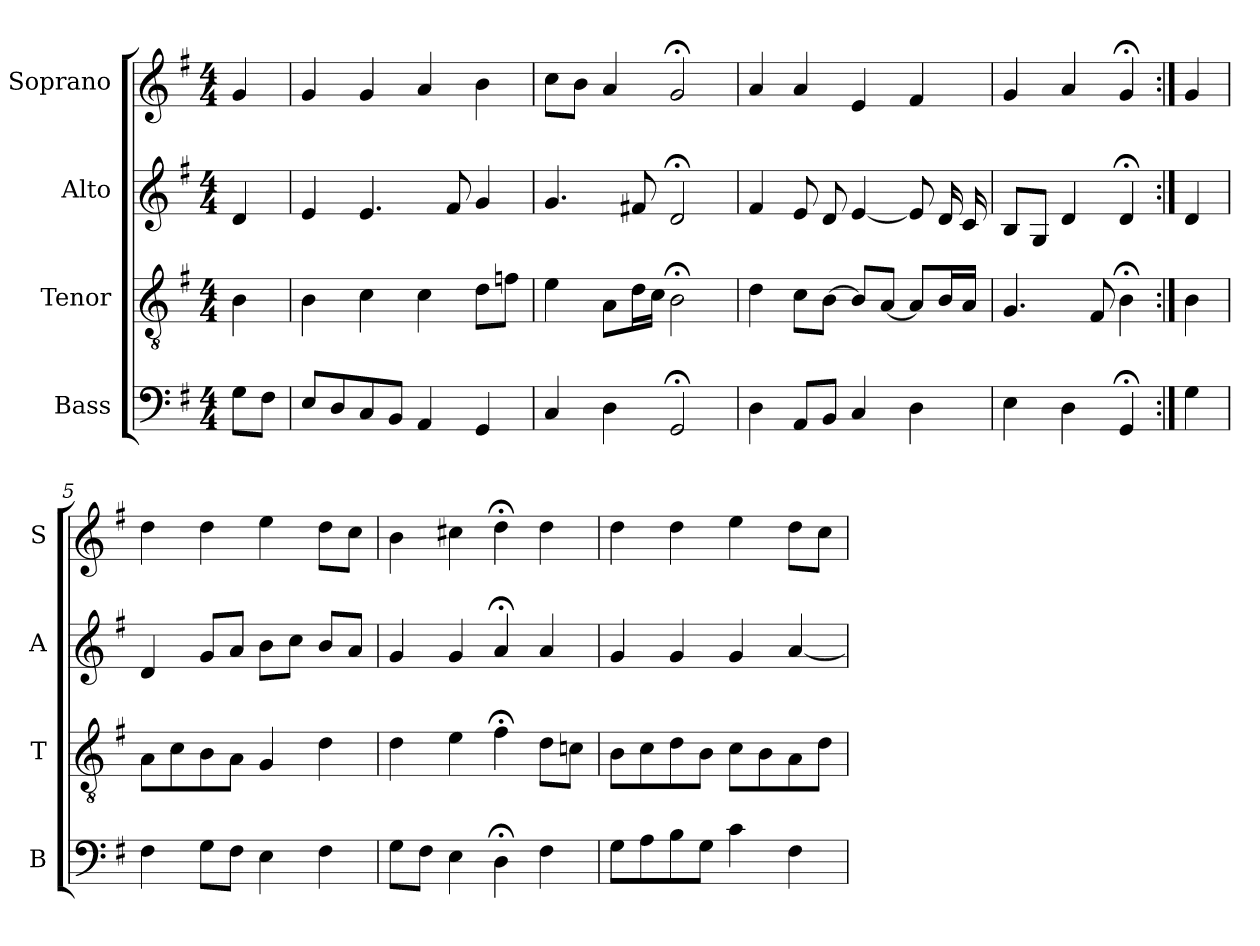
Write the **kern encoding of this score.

**kern	**kern	**kern	**kern
*part4	*part3	*part2	*part1
*staff4	*staff3	*staff2	*staff1
*I"Bass	*I"Tenor	*I"Alto	*I"Soprano
*I'B	*I'T	*I'A	*I'S
*clefF4	*clefGv2	*clefG2	*clefG2
*k[f#]	*k[f#]	*k[f#]	*k[f#]
*G:	*G:	*G:	*G:
*M4/4	*M4/4	*M4/4	*M4/4
*MM100	*MM100	*MM100	*MM100
=	=	=	=
8GL	4B	4d	4g
8F#J	.	.	.
=1	=1	=1	=1
8EL	4B	4e	4g
8D	.	.	.
8C	4c	4.e	4g
8BBJ	.	.	.
4AA	4c	.	4a
.	.	8f#	.
4GG	8dL	4g	4b
.	8fnJ	.	.
=2	=2	=2	=2
4C	4e	4.g	8ccL
.	.	.	8bJ
4D	8AL	.	4a
.	16dL	8f#X	.
.	16cJJ	.	.
2GG;<	2B;<	2d;<	2g;<
=3	=3	=3	=3
4D	4d	4f#	4a
8AAL	8cL	8e	4a
8BBJ	[8BJ	8d	.
4C	8BL]	[4e	4e
.	[8AJ	.	.
4D	8AL]	8e]	4f#
.	16BL	16d	.
.	16AJJ	16c	.
=4	=4	=4	=4
4E	4.G	8BL	4g
.	.	8GJ	.
4D	.	4d	4a
.	8F#	.	.
4GG;<	4B;<	4d;<	4g;<
=:|!	=:|!	=:|!	=:|!
4G	4B	4d	4g
=5	=5	=5	=5
4F#	8AL	4d	4dd
.	8c	.	.
8GL	8B	8gL	4dd
8F#J	8AJ	8aJ	.
4E	4G	8bL	4ee
.	.	8ccJ	.
4F#	4d	8bL	8ddL
.	.	8aJ	8ccJ
=6	=6	=6	=6
8GL	4d	4g	4b
8F#J	.	.	.
4E	4e	4g	4cc#X
4D;<	4f#;<	4a;<	4dd;<
4F#	8dL	4a	4dd
.	8cnJ	.	.
=7	=7	=7	=7
8GL	8BL	4g	4dd
8A	8c	.	.
8B	8d	4g	4dd
8GJ	8BJ	.	.
4c	8cL	4g	4ee
.	8B	.	.
4F#	8A	[4a	8ddL
.	8dJ	.	8ccJ
=	=	=	=
*-	*-	*-	*-
